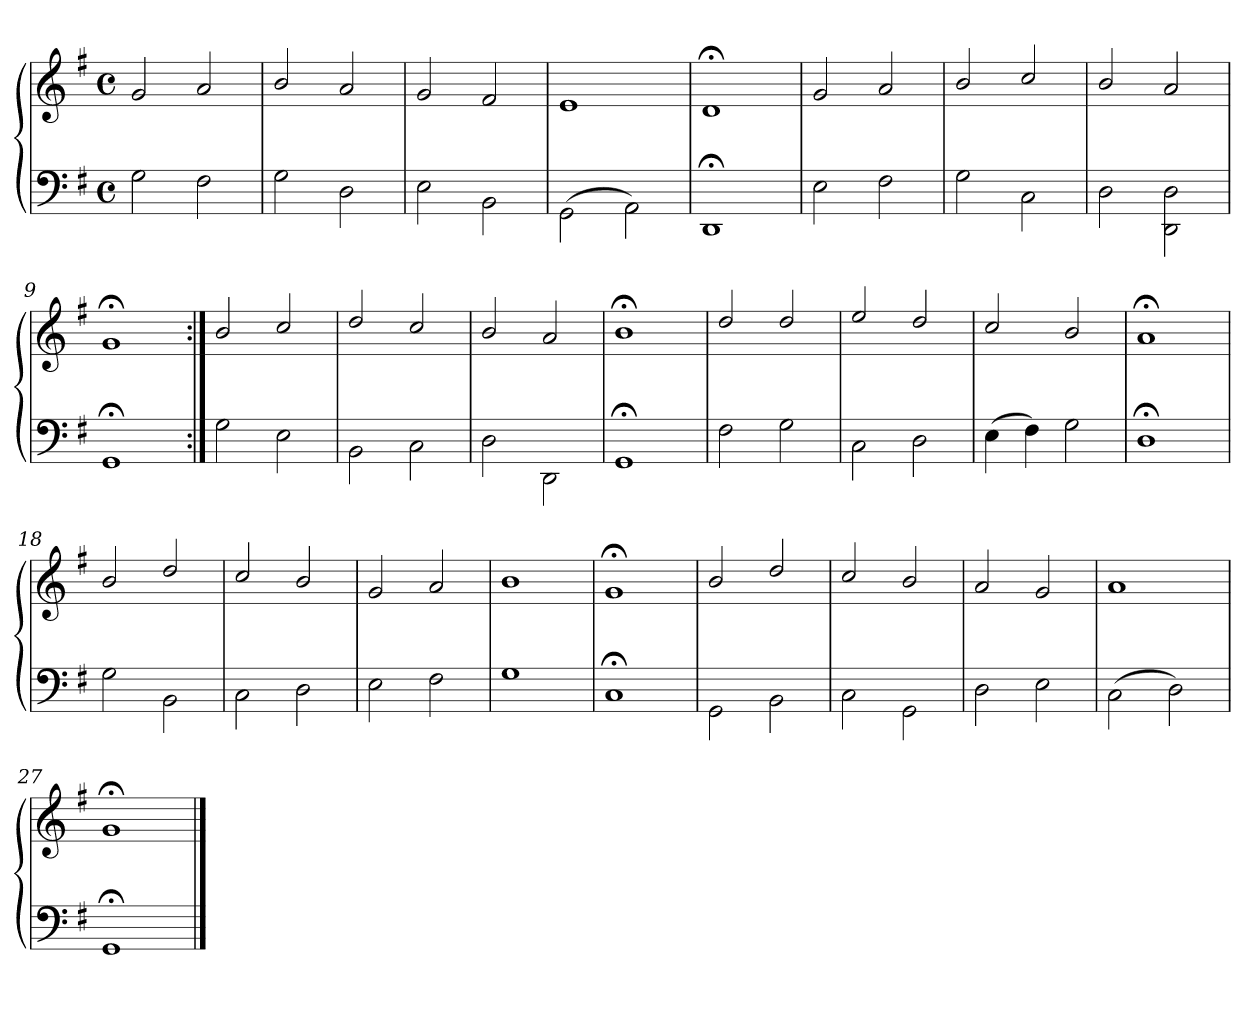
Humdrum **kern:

**kern	**kern
*part1	*part1
*staff2	*staff1
*clefF4	*clefG2
*k[f#]	*k[f#]
*M4/4	*M4/4
*met(c)	*met(c)
=1	=1
2G\	2g/
2F#\	2a/
=2	=2
2G\	2b/
2D\	2a/
=3	=3
2E\	2g/
2BB\	2f#/
=4	=4
(2GG\	1e/
2AA\)	.
=5	=5
1DD;\	1d;</
=6	=6
2E\	2g/
2F#\	2a/
=7	=7
2G\	2b/
2C\	2cc/
=8	=8
2D\	2b/
2DD\ 2D\	2a/
=9	=9
1GG;\	1g;</
!!LO:LB:g=z
=10:|!	=10:|!
2G\	2b/
2E\	2cc/
=11	=11
2BB\	2dd/
2C\	2cc/
=12	=12
2D\	2b/
2DD\	2a/
=13	=13
1GG;\	1b;</
=14	=14
2F#\	2dd/
2G\	2dd/
=15	=15
2C\	2ee/
2D\	2dd/
=16	=16
(4E\	2cc/
4F#\)	.
2G\	2b/
=17	=17
1D;\	1a;</
!!LO:LB:g=z
=18	=18
2G\	2b/
2BB\	2dd/
=19	=19
2C\	2cc/
2D\	2b/
=20	=20
2E\	2g/
2F#\	2a/
=21	=21
1G\	1b/
=22	=22
1C;\	1g;</
=23	=23
2GG\	2b/
2BB\	2dd/
=24	=24
2C\	2cc/
2GG\	2b/
=25	=25
2D\	2a/
2E\	2g/
=26	=26
(2C\	1a/
2D\)	.
=27	=27
1GG;\	1g;</
==	==
*-	*-
